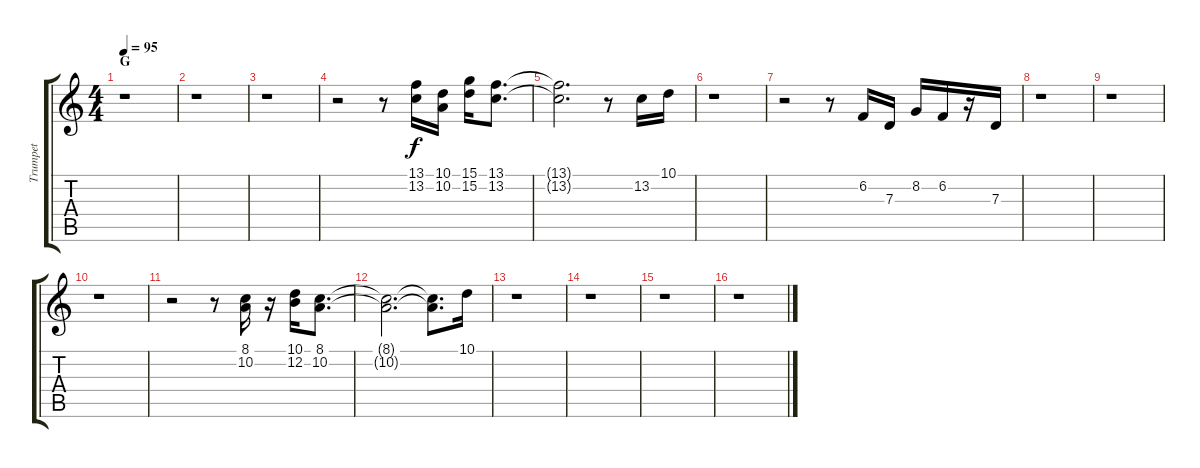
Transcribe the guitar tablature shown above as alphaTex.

\track ("Trumpet" "Trumpet") {instrument trumpet}
\staff {score tabs}
\tuning (E4 B3 G3 D3 A2 E2) {hide}
\ts (4 4)
\section ("" "G")
\tempo 95
\clef g2
\ks c
r.1{dy f} |
r.1 |
r.1 |
r.2 r.8 (13.1 13.2).16 (10.1 10.2).16 (15.1 15.2).16 (13.1 13.2).8{d} |
(13.1{t} 13.2{t}).2{d} r.8 13.2.16 10.1.16 |
r.1 |
r.2 r.8 6.2.16 7.3.16 8.2.16 6.2.16 r.16 7.3.16 |
r.1 |
r.1 |
r.1 |
r.2 r.8 (8.1 10.2).16 r.16 (10.1 12.2).16 (8.1 10.2).8{d} |
(8.1{t} 10.2{t}).2{d} (8.1{t} 10.2{t}).8{d} 10.1.16 |
r.1 |
r.1 |
r.1 |
r.1
